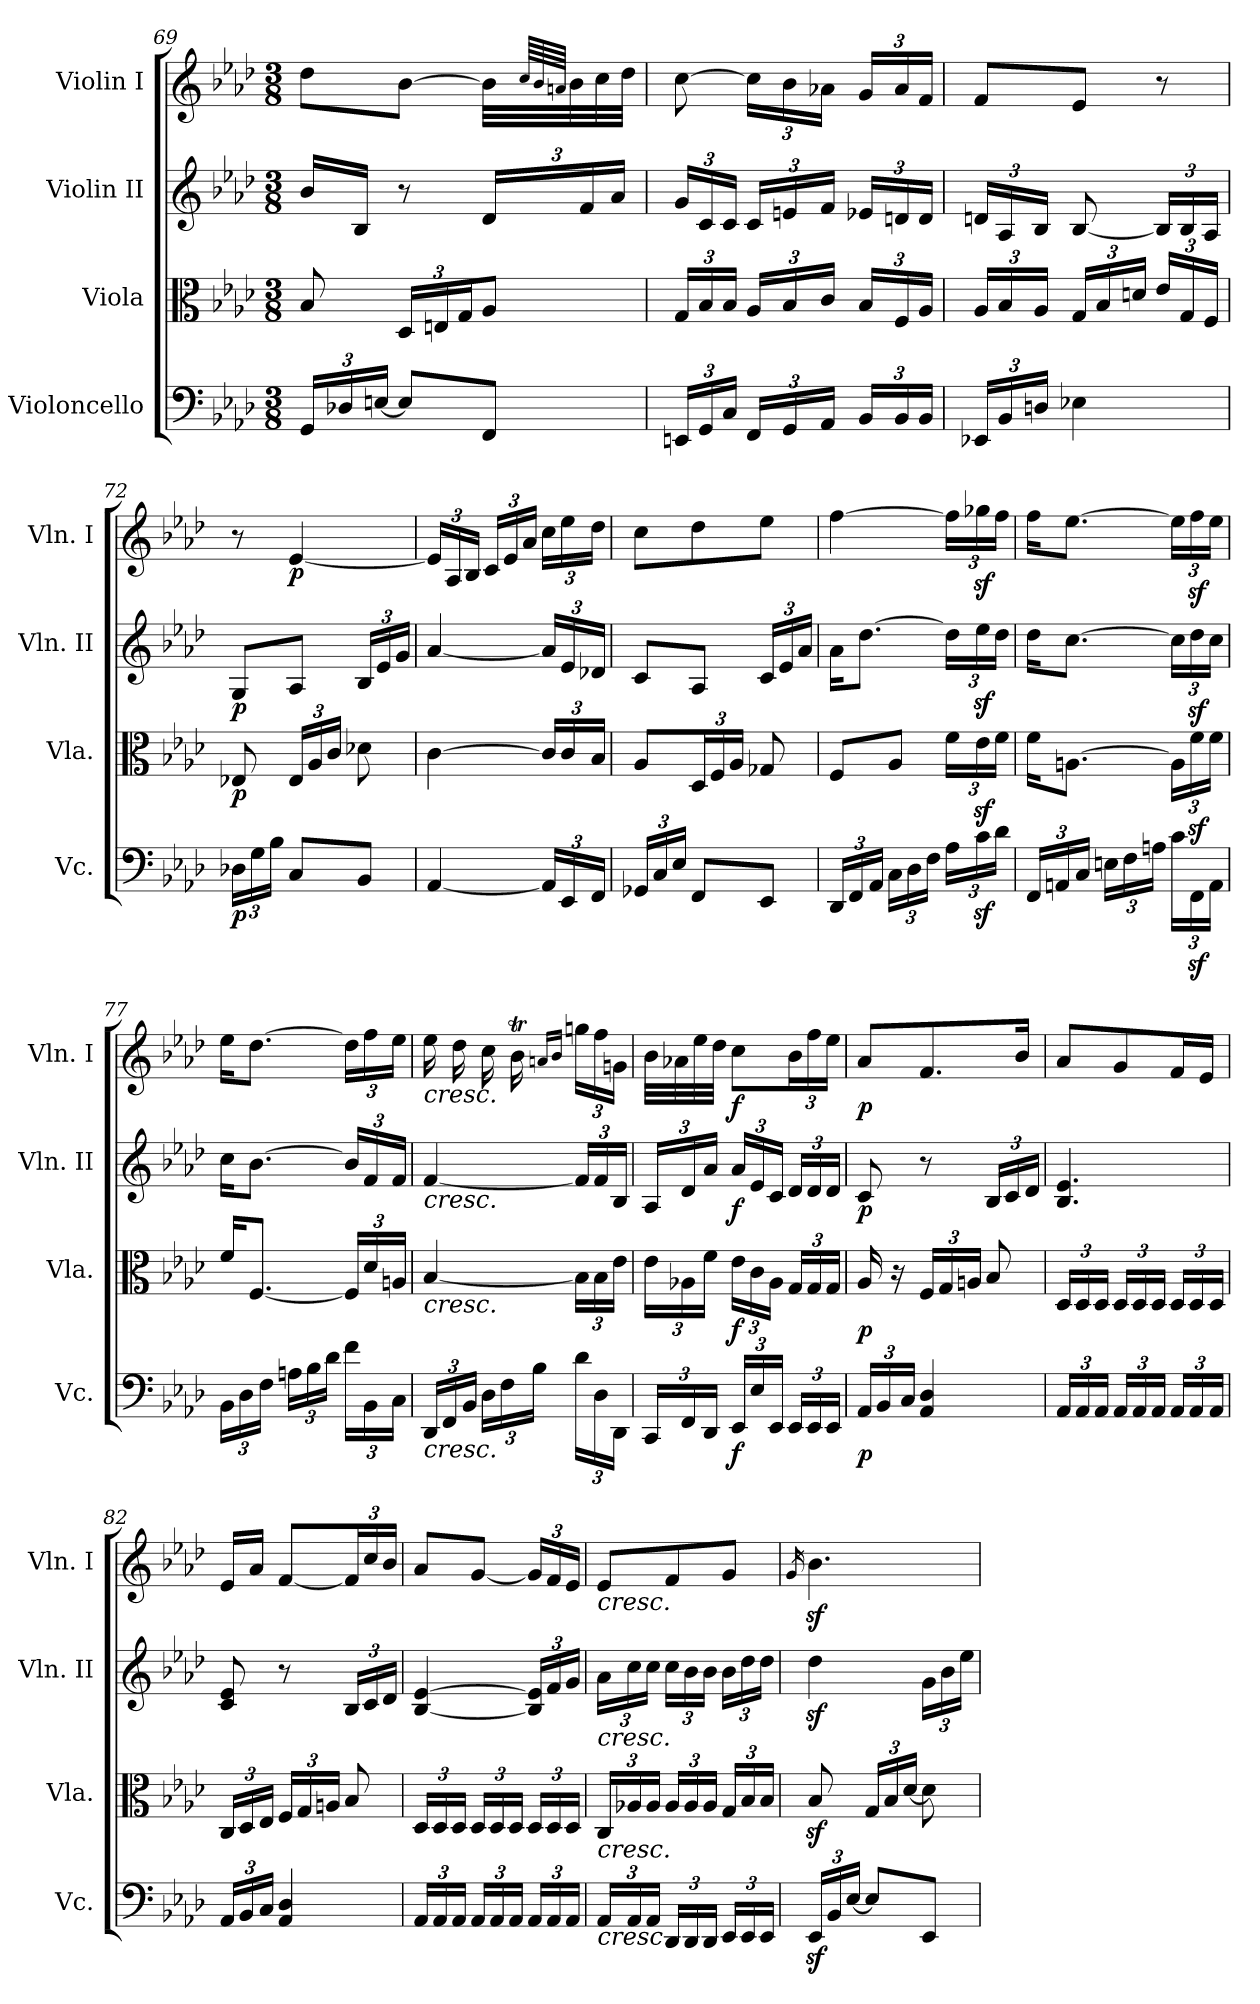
**kern	**dynam	**kern	**dynam	**kern	**dynam	**kern	**dynam
*part4	*part4	*part3	*part3	*part2	*part2	*part1	*part1
*staff4	*staff4	*staff3	*staff3	*staff2	*staff2	*staff1	*staff1
*I"Violoncello	*	*I"Viola	*	*I"Violin II	*	*I"Violin I	*
*I'Vc.	*	*I'Vla.	*	*I'Vln. II	*	*I'Vln. I	*
!!LO:PB:g=z
*clefF4	*	*clefC3	*	*clefG2	*	*clefG2	*
*k[b-e-a-d-]	*	*k[b-e-a-d-]	*	*k[b-e-a-d-]	*	*k[b-e-a-d-]	*
*A-:	*	*A-:	*	*A-:	*	*A-:	*
*M3/8	*	*M3/8	*	*M3/8	*	*M3/8	*
*Xbrackettup	*	*	*	*	*	*	*
=69	=69	=69	=69	=69	=69	=69	=69
24GG/LL	.	8B-/	.	16b-/LL	.	8dd-\L	.
24D-X/	.	.	.	.	.	.	.
.	.	.	.	16B-/JJ	.	.	.
[24En/JJ	.	.	.	.	.	.	.
8E/L]	.	24D-/LL	.	8r	.	[8b-\J	.
.	.	24En/	.	.	.	.	.
.	.	24G/J	.	.	.	.	.
*	*	*	*	*Xbrackettup	*	*	*
8FF/J	.	8A-/J	.	24d-/LL	.	32b-\LLL]	.
.	.	.	.	.	.	64qcc/LLLL	.
.	.	.	.	.	.	64qb-/	.
.	.	.	.	.	.	64qan/JJJJ	.
.	.	.	.	.	.	32b-\	.
.	.	.	.	24f/	.	.	.
.	.	.	.	.	.	32cc\	.
.	.	.	.	24a-/JJ	.	.	.
.	.	.	.	.	.	32dd-\JJJ	.
=70	=70	=70	=70	=70	=70	=70	=70
*	*	*Xbrackettup	*	*	*	*	*
24EEn/LL	.	24G/LL	.	24g/LL	.	[8cc\	.
24GG/	.	24B-/	.	24c/	.	.	.
24C/JJ	.	24B-/JJ	.	24c/JJ	.	.	.
*	*	*	*	*	*	*Xbrackettup	*
24FF/LL	.	24A-/LL	.	24c/LL	.	24cc\LL]	.
24GG/	.	24B-/	.	24en/	.	24b-\	.
24AA-/JJ	.	24c/JJ	.	24f/JJ	.	24a-X\JJ	.
24BB-/LL	.	24B-/LL	.	24e-X/LL	.	24g/LL	.
24BB-/	.	24F/	.	24dn/	.	24a-/	.
24BB-/JJ	.	24A-/JJ	.	24d/JJ	.	24f/JJ	.
=71	=71	=71	=71	=71	=71	=71	=71
24EE-X/LL	.	24A-/LL	.	24dn/LL	.	8f/L	.
24BB-/	.	24B-/	.	24A-/	.	.	.
24Dn/JJ	.	24A-/JJ	.	24B-/JJ	.	.	.
4E-X\	.	24G/LL	.	[8B-/	.	8e-/J	.
.	.	24B-/	.	.	.	.	.
.	.	24dn/JJ	.	.	.	.	.
.	.	24e-/LL	.	24B-/LL]	.	8r	.
.	.	24G/	.	24B-/	.	.	.
.	.	24F/JJ	.	24A-/JJ	.	.	.
!!LO:LB:g=z
=72	=72	=72	=72	=72	=72	=72	=72
!	!LO:DY:b	!	!LO:DY:b	!	!LO:DY:b	!	!
24D-X\LL	p	8E-X/	p	8G/L	p	8r	.
24G\	.	.	.	.	.	.	.
24B-\JJ	.	.	.	.	.	.	.
!	!	!	!	!	!	!	!LO:DY:b
8C/L	.	24E-/LL	.	8A-/J	.	[4e-/	p
.	.	24A-/	.	.	.	.	.
.	.	24c/JJ	.	.	.	.	.
8BB-/J	.	8d-X\	.	24B-/LL	.	.	.
.	.	.	.	24e-/	.	.	.
.	.	.	.	24g/JJ	.	.	.
=73	=73	=73	=73	=73	=73	=73	=73
[4AA-/	.	[4c\	.	[4a-/	.	24e-/LL]	.
.	.	.	.	.	.	24A-/	.
.	.	.	.	.	.	24B-/JJ	.
.	.	.	.	.	.	24c/LL	.
.	.	.	.	.	.	24e-/	.
.	.	.	.	.	.	24a-/JJ	.
24AA-/LL]	.	24c/LL]	.	24a-/LL]	.	24cc\LL	.
24EE-/	.	24c/	.	24e-/	.	24ee-\	.
24FF/JJ	.	24B-/JJ	.	24d-X/JJ	.	24dd-\JJ	.
!!LO:LB:g=z
=74	=74	=74	=74	=74	=74	=74	=74
24GG-X/LL	.	8A-/L	.	8c/L	.	8cc\L	.
24C/	.	.	.	.	.	.	.
24E-/JJ	.	.	.	.	.	.	.
*	*	*brackettup	*	*	*	*	*
8FF/L	.	24D-/L	.	8A-/J	.	8dd-\	.
.	.	24F/	.	.	.	.	.
.	.	24A-/JJ	.	.	.	.	.
8EE-/J	.	8G-X/	.	24c/LL	.	8ee-\J	.
.	.	.	.	24e-/	.	.	.
.	.	.	.	24a-/JJ	.	.	.
=75	=75	=75	=75	=75	=75	=75	=75
24DD-/LL	.	8F/L	.	16a-\KL	.	[4ff\	.
24FF/	.	.	.	.	.	.	.
.	.	.	.	[8.dd-\J	.	.	.
24AA-/JJ	.	.	.	.	.	.	.
24C\LL	.	8A-/J	.	.	.	.	.
24D-\	.	.	.	.	.	.	.
24F\JJ	.	.	.	.	.	.	.
*	*	*Xbrackettup	*	*	*	*	*
24A-\LL	.	24f\LL	.	24dd-\LL]	.	24ff\LL]	.
24cz<\	.	24e-z<\	.	24ee-z<\	.	24gg-Xz<\	.
24d-\JJ	.	24f\JJ	.	24dd-\JJ	.	24ff\JJ	.
=76	=76	=76	=76	=76	=76	=76	=76
24FF/LL	.	16f\KL	.	16dd-\KL	.	16ff\KL	.
24AAn/	.	.	.	.	.	.	.
.	.	[8.An\J	.	[8.cc\J	.	[8.ee-\J	.
24C/JJ	.	.	.	.	.	.	.
24En\LL	.	.	.	.	.	.	.
24F\	.	.	.	.	.	.	.
24An\JJ	.	.	.	.	.	.	.
24c\LL	.	24A\LL]	.	24cc\LL]	.	24ee-\LL]	.
24FFz<\	.	24fz<\	.	24dd-z<\	.	24ffz<\	.
24AA\JJ	.	24f\JJ	.	24cc\JJ	.	24ee-\JJ	.
=77	=77	=77	=77	=77	=77	=77	=77
24BB-\LL	.	16f/KL	.	16cc\KL	.	16ee-\KL	.
24D-\	.	.	.	.	.	.	.
.	.	[8.F/J	.	[8.b-\J	.	[8.dd-\J	.
24F\JJ	.	.	.	.	.	.	.
24An\LL	.	.	.	.	.	.	.
24B-\	.	.	.	.	.	.	.
24d-\JJ	.	.	.	.	.	.	.
24f\LL	.	24F/LL]	.	24b-/LL]	.	24dd-\LL]	.
24BB-\	.	24d-/	.	24f/	.	24ff\	.
24C\JJ	.	24An/JJ	.	24f/JJ	.	24ee-\JJ	.
!!LO:LB:g=z
=78	=78	=78	=78	=78	=78	=78	=78
!	!	!	!	!	!	!LO:TX:b:i:t=cresc.	!
!	!	!	!	!LO:TX:b:i:t=cresc.	!	!	!
!	!	!LO:TX:b:i:t=cresc.	!	!	!	!	!
!LO:TX:b:i:t=cresc.	!	!	!	!	!	!	!
24DD-/LL	.	[4B-/	.	[4f/	.	16ee-\	.
24FF/	.	.	.	.	.	.	.
.	.	.	.	.	.	16dd-\	.
24BB-/JJ	.	.	.	.	.	.	.
24D-\LL	.	.	.	.	.	16cc\	.
24F\	.	.	.	.	.	.	.
.	.	.	.	.	.	16b-T\	.
24B-\JJ	.	.	.	.	.	.	.
.	.	.	.	.	.	16qan/LL	.
.	.	.	.	.	.	16qb-/JJ	.
24d-\LL	.	24B-\LL]	.	24f/LL]	.	24ggn\LL	.
24D-\	.	24B-\	.	24f/	.	24ff\	.
24DD-\JJ	.	24e-\JJ	.	24B-/JJ	.	24gn\JJ	.
!!LO:PB:g=z
=79	=79	=79	=79	=79	=79	=79	=79
24CC/LL	.	24e-\LL	.	24A-/LL	.	32b-\LLL	.
.	.	.	.	.	.	32a-X\	.
24FF/	.	24A-X\	.	24d-/	.	.	.
.	.	.	.	.	.	32ee-\	.
24DD-/JJ	.	24f\JJ	.	24a-/JJ	.	.	.
.	.	.	.	.	.	32dd-\JJJ	.
!	!LO:DY:b	!	!LO:DY:b	!	!LO:DY:b	!	!LO:DY:b
24EE-/LL	f	24e-\LL	f	24a-/LL	f	8cc\L	f
24E-/	.	24c\	.	24e-/	.	.	.
24EE-/JJ	.	24A-\JJ	.	24c/JJ	.	.	.
*	*	*	*	*	*	*brackettup	*
24EE-/LL	.	24G/LL	.	24d-/LL	.	24b-\L	.
24EE-/	.	24G/	.	24d-/	.	24ff\	.
24EE-/JJ	.	24G/JJ	.	24d-/JJ	.	24ee-\JJ	.
=80	=80	=80	=80	=80	=80	=80	=80
!	!LO:DY:b	!	!LO:DY:b	!	!LO:DY:b	!	!LO:DY:b
24AA-/LL	p	16A-/	p	8c/	p	8a-/L	p
24BB-/	.	.	.	.	.	.	.
.	.	16r	.	.	.	.	.
24C/JJ	.	.	.	.	.	.	.
4AA-/ 4D-/	.	24F/LL	.	8r	.	8.f/	.
.	.	24G/	.	.	.	.	.
.	.	24An/JJ	.	.	.	.	.
.	.	8B-/	.	24B-/LL	.	.	.
.	.	.	.	24c/	.	.	.
.	.	.	.	.	.	16b-/Jk	.
.	.	.	.	24d-/JJ	.	.	.
=81	=81	=81	=81	=81	=81	=81	=81
24AA-/LL	.	24D-/LL	.	4.B-/ 4.e-/	.	8a-/L	.
24AA-/	.	24D-/	.	.	.	.	.
24AA-/JJ	.	24D-/JJ	.	.	.	.	.
24AA-/LL	.	24D-/LL	.	.	.	8g/	.
24AA-/	.	24D-/	.	.	.	.	.
24AA-/JJ	.	24D-/JJ	.	.	.	.	.
24AA-/LL	.	24D-/LL	.	.	.	16f/L	.
24AA-/	.	24D-/	.	.	.	.	.
.	.	.	.	.	.	16e-/JJ	.
24AA-/JJ	.	24D-/JJ	.	.	.	.	.
=82	=82	=82	=82	=82	=82	=82	=82
24AA-/LL	.	24C/LL	.	8c/ 8e-/	.	16e-/LL	.
24BB-/	.	24D-/	.	.	.	.	.
.	.	.	.	.	.	16a-/JJ	.
24C/JJ	.	24E-/JJ	.	.	.	.	.
4AA-/ 4D-/	.	24F/LL	.	8r	.	[8f/L	.
.	.	24G/	.	.	.	.	.
.	.	24An/JJ	.	.	.	.	.
.	.	8B-/	.	24B-/LL	.	24f/L]	.
.	.	.	.	24c/	.	24cc/	.
.	.	.	.	24d-/JJ	.	24b-/JJ	.
!!LO:LB:g=z
=83	=83	=83	=83	=83	=83	=83	=83
24AA-/LL	.	24D-/LL	.	[4B-/ [4e-/	.	8a-/L	.
24AA-/	.	24D-/	.	.	.	.	.
24AA-/JJ	.	24D-/JJ	.	.	.	.	.
24AA-/LL	.	24D-/LL	.	.	.	[8g/J	.
24AA-/	.	24D-/	.	.	.	.	.
24AA-/JJ	.	24D-/JJ	.	.	.	.	.
*	*	*	*	*	*	*Xbrackettup	*
24AA-/LL	.	24D-/LL	.	24B-/] 24e-/]LL	.	24g/LL]	.
24AA-/	.	24D-/	.	24f/	.	24f/	.
24AA-/JJ	.	24D-/JJ	.	24g/JJ	.	24e-/JJ	.
=84	=84	=84	=84	=84	=84	=84	=84
!	!	!	!	!	!	!LO:TX:b:i:t=cresc.	!
!	!	!	!	!LO:TX:b:i:t=cresc.	!	!	!
!	!	!LO:TX:b:i:t=cresc.	!	!	!	!	!
!LO:TX:b:i:t=cresc.	!	!	!	!	!	!	!
24AA-/LL	.	24C/LL	.	24a-\LL	.	8e-/L	.
24AA-/	.	24A-X/	.	24cc\	.	.	.
24AA-/JJ	.	24A-/JJ	.	24cc\JJ	.	.	.
24DD-/LL	.	24A-/LL	.	24cc\LL	.	8f/	.
24DD-/	.	24A-/	.	24b-\	.	.	.
24DD-/JJ	.	24A-/JJ	.	24b-\JJ	.	.	.
24EE-/LL	.	24G/LL	.	24b-\LL	.	8g/J	.
24EE-/	.	24B-/	.	24dd-\	.	.	.
24EE-/JJ	.	24B-/JJ	.	24dd-\JJ	.	.	.
!!LO:LB:g=z
=85	=85	=85	=85	=85	=85	=85	=85
.	.	.	.	.	.	16qg/	.
24EE-z</LL	.	8B-z</	.	4dd-z<\	.	4.b-z<\	.
24BB-/	.	.	.	.	.	.	.
[24E-/JJ	.	.	.	.	.	.	.
8E-/L]	.	24G/LL	.	.	.	.	.
.	.	24B-/	.	.	.	.	.
.	.	[24d-/JJ	.	.	.	.	.
8EE-/J	.	8d-\]	.	24g\LL	.	.	.
.	.	.	.	24b-\	.	.	.
.	.	.	.	24ee-\JJ	.	.	.
=	=	=	=	=	=	=	=
*-	*-	*-	*-	*-	*-	*-	*-
